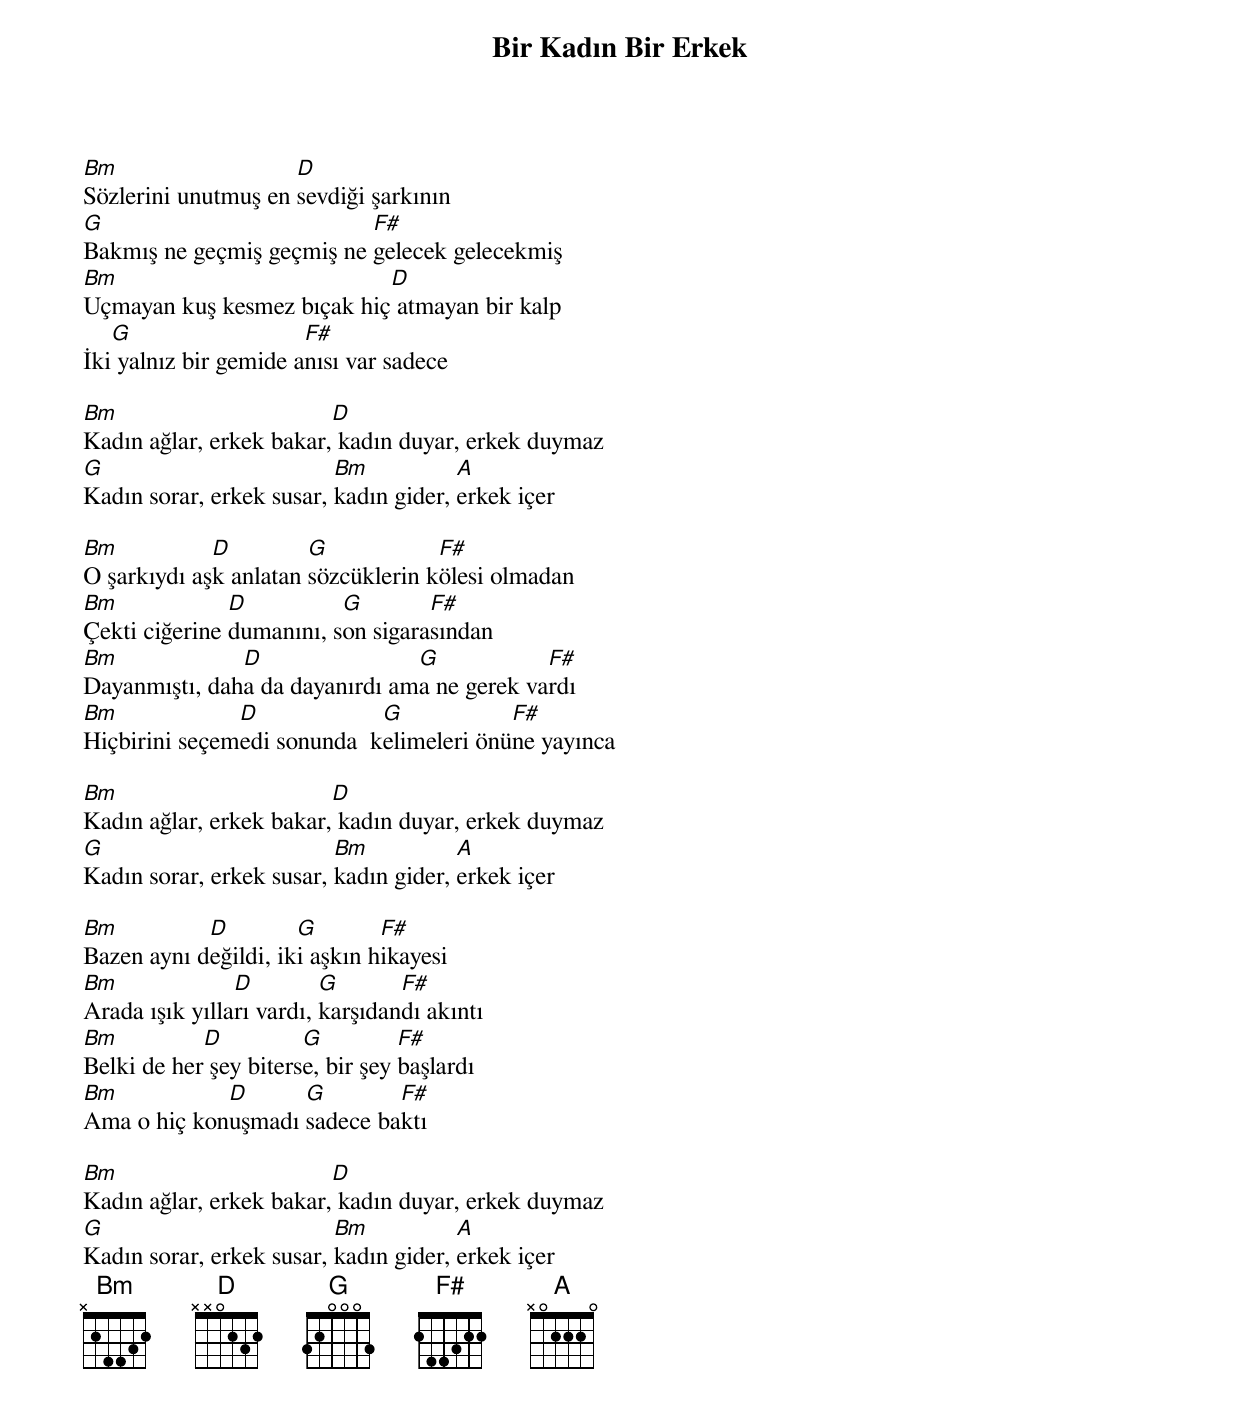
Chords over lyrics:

{title: Bir Kadın Bir Erkek}
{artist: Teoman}

Bm                   D
Sözlerini unutmuş en sevdiği şarkının
G                          F#
Bakmış ne geçmiş geçmiş ne gelecek gelecekmiş
Bm                          D
Uçmayan kuş kesmez bıçak hiç atmayan bir kalp
   G                   F#
İki yalnız bir gemide anısı var sadece

Bm                       D
Kadın ağlar, erkek bakar, kadın duyar, erkek duymaz
G                         Bm           A
Kadın sorar, erkek susar, kadın gider, erkek içer

Bm           D         G            F#
O şarkıydı aşk anlatan sözcüklerin kölesi olmadan
Bm             D          G        F#
Çekti ciğerine dumanını, son sigarasından
Bm             D                G            F#
Dayanmıştı, daha da dayanırdı ama ne gerek vardı
Bm             D             G            F#
Hiçbirini seçemedi sonunda  kelimeleri önüne yayınca

Bm                       D
Kadın ağlar, erkek bakar, kadın duyar, erkek duymaz
G                         Bm           A
Kadın sorar, erkek susar, kadın gider, erkek içer

Bm          D         G        F#
Bazen aynı değildi, iki aşkın hikayesi
Bm              D         G       F#
Arada ışık yılları vardı, karşıdandı akıntı
Bm          D          G          F#
Belki de her şey biterse, bir şey başlardı
Bm           D      G        F#
Ama o hiç konuşmadı sadece baktı

Bm                       D
Kadın ağlar, erkek bakar, kadın duyar, erkek duymaz
G                         Bm           A
Kadın sorar, erkek susar, kadın gider, erkek içer
